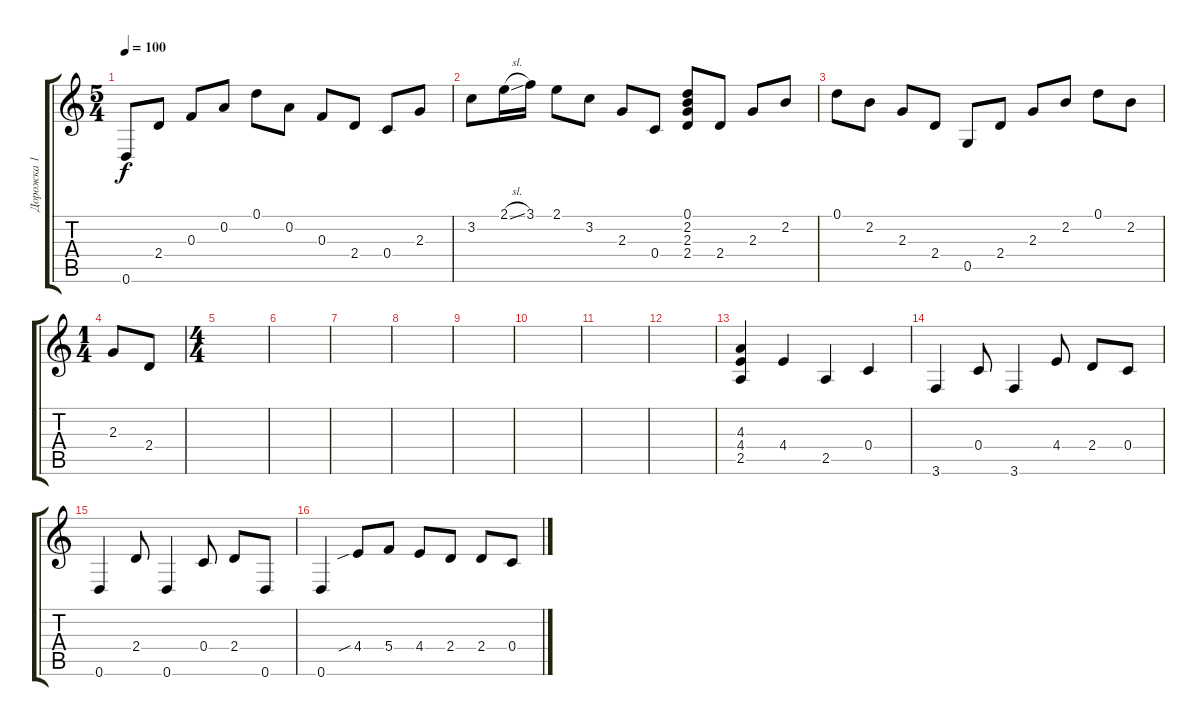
\track ("Дорожка 1" "Дорожка 1") {instrument electricguitarclean}
\staff {score tabs}
\tuning (D4 A3 F3 C3 G2 D2) {hide}
\ts (5 4)
\tempo 100
\clef g2
\ks c
0.6.8{dy f} 2.4.8 0.3.8 0.2.8 0.1.8 0.2.8 0.3.8 2.4.8 0.4.8 2.3.8 |
3.2.8 2.1{sl}.16 3.1.16 2.1.8 3.2.8 2.3.8 0.4.8 (0.1 2.2 2.3 2.4).8 2.4.8 2.3.8 2.2.8 |
0.1.8 2.2.8 2.3.8 2.4.8 0.5.8 2.4.8 2.3.8 2.2.8 0.1.8 2.2.8 |
\ts (1 4)
2.3.8 2.4.8 |
\ts (4 4)
|
|
|
|
|
|
|
|
(4.3 4.4 2.5).4 4.4.4 2.5.4 0.4.4 |
3.6.4 0.4.8 3.6.4 4.4.8 2.4.8 0.4.8 |
0.6.4 2.4.8 0.6.4 0.4.8 2.4.8 0.6.8 |
0.6.4 4.4{sib}.8 5.4.8 4.4.8 2.4.8 2.4.8 0.4.8
